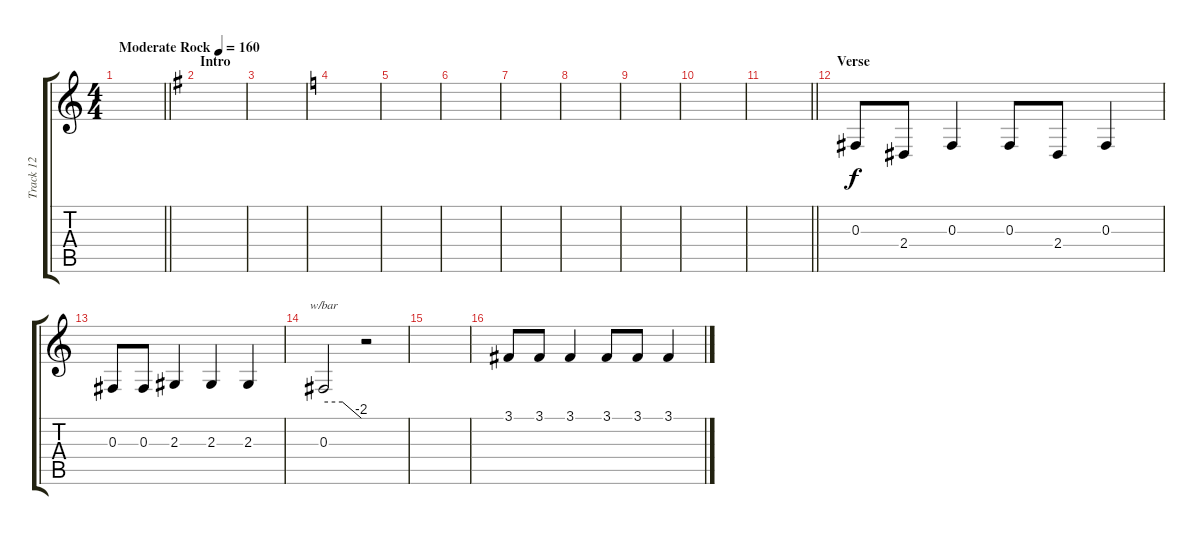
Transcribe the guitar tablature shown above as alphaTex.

\track ("Track 12" "Track 12") {instrument lead2sawtooth}
\staff {score tabs}
\tuning (Eb4 Bb3 Gb3 Db3 Ab2 Eb2) {hide}
\ts (4 4)
\tempo (160 "Moderate Rock")
\clef g2
\barLineRight lightlight
\ks c
|
\section ("" "Intro")
\ks g
|
|
\ks c
|
|
|
|
|
|
|
\barLineRight lightlight
|
\section ("" "Verse")
0.3.8 2.4.8 0.3.4 0.3.8 2.4.8 0.3.4 |
0.3.8 0.3.8 2.3.4 2.3.4 2.3.4 |
0.3.2{tbe (custom default 0 0 30 0 60 -8)} r.2 |
|
3.1.8 3.1.8 3.1.4 3.1.8 3.1.8 3.1.4
